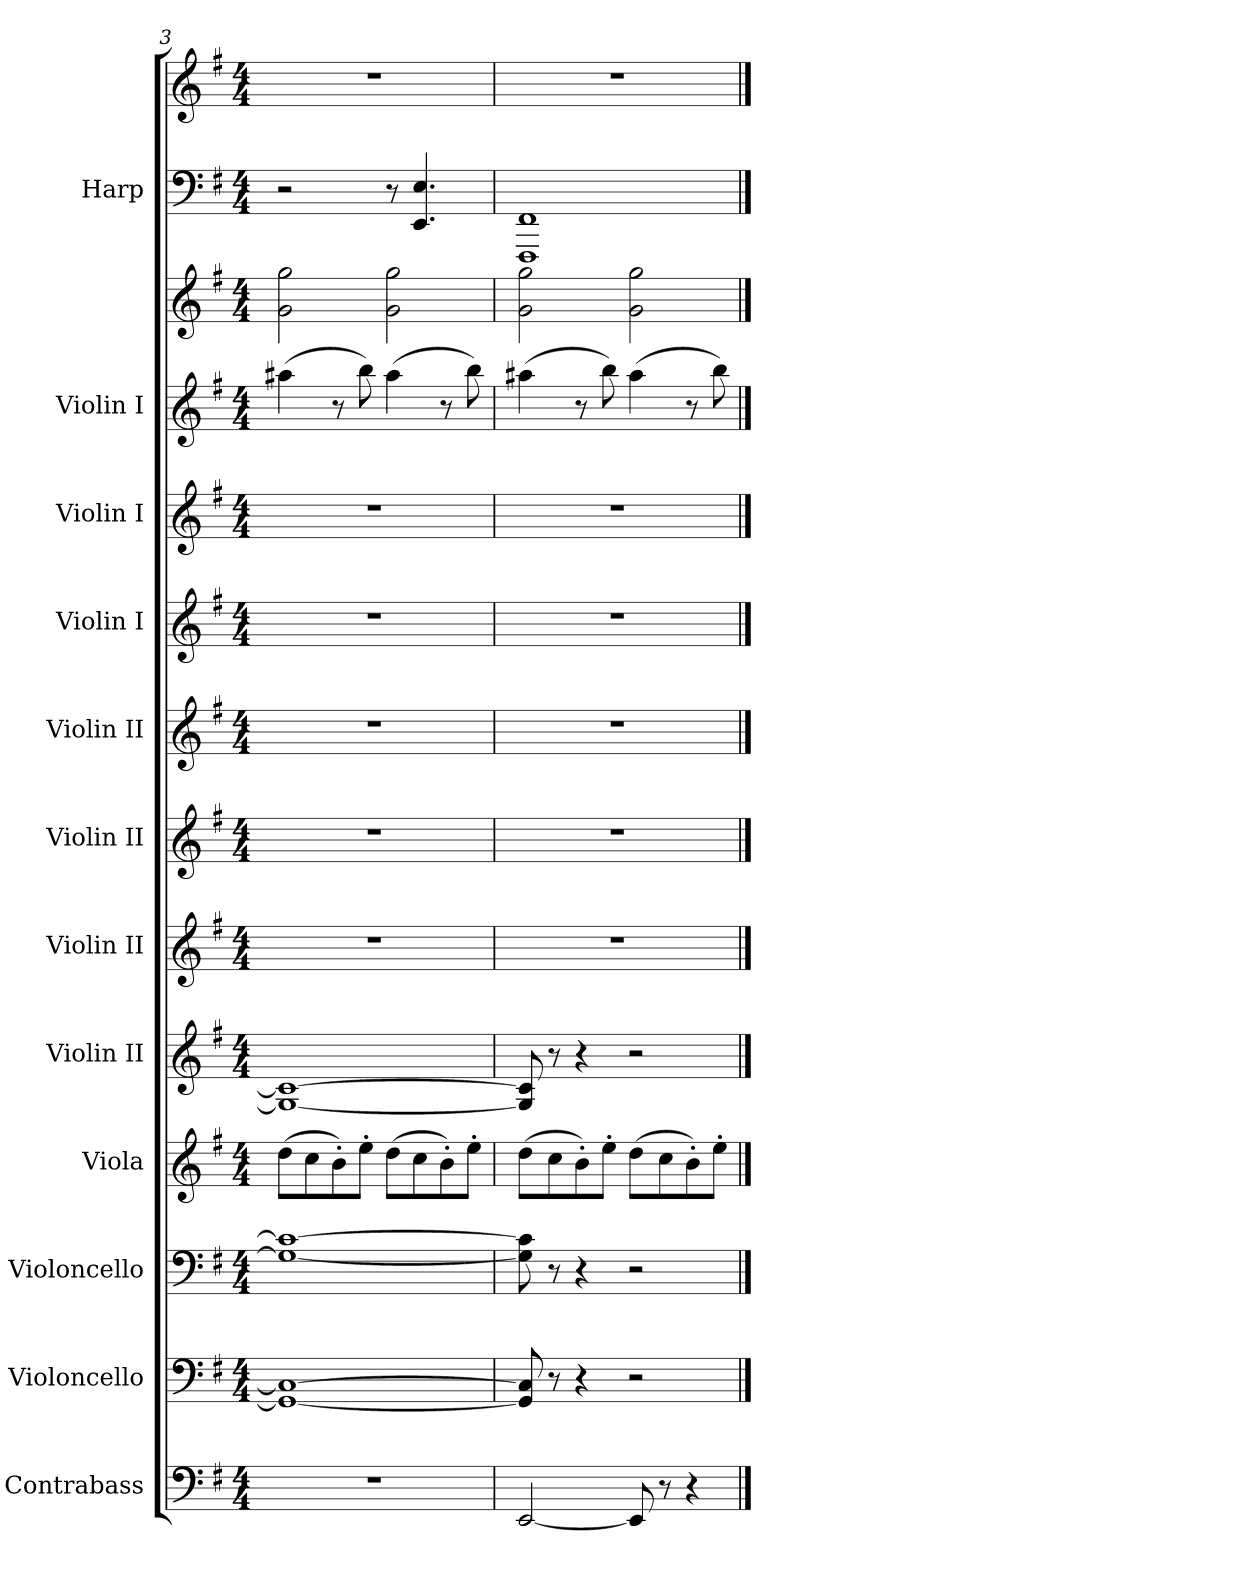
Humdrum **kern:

**kern	**kern	**kern	**kern	**kern	**kern	**kern	**kern	**kern	**kern	**kern	**kern	**kern	**kern
*part13	*part12	*part11	*part10	*part9	*part8	*part7	*part6	*part5	*part4	*part3	*part2	*part1	*part1
*staff14	*staff13	*staff12	*staff11	*staff10	*staff9	*staff8	*staff7	*staff6	*staff5	*staff4	*staff3	*staff2	*staff1
*I"Contrabass	*I"Violoncello	*I"Violoncello	*I"Viola	*I"Violin II	*I"Violin II	*I"Violin II	*I"Violin II	*I"Violin I	*I"Violin I	*I"Violin I	*	*I"Harp	*
*I'Cb.	*I'Vc.	*I'Vc.	*I'Vla.	*I'Vln. II	*I'Vln. II	*I'Vln. II	*I'Vln. II	*I'Vln. I	*I'Vln. I	*I'Vln. I	*	*I'Hp.	*
*clefF4	*clefF4	*clefF4	*clefG2	*clefG2	*clefG2	*clefG2	*clefG2	*clefG2	*clefG2	*clefG2	*clefG2	*clefF4	*clefG2
*k[f#]	*k[f#]	*k[f#]	*k[f#]	*k[f#]	*k[f#]	*k[f#]	*k[f#]	*k[f#]	*k[f#]	*k[f#]	*k[f#]	*k[f#]	*k[f#]
*G:	*G:	*G:	*G:	*G:	*G:	*G:	*G:	*G:	*G:	*G:	*G:	*G:	*G:
*M4/4	*M4/4	*M4/4	*M4/4	*M4/4	*M4/4	*M4/4	*M4/4	*M4/4	*M4/4	*M4/4	*M4/4	*M4/4	*M4/4
=3	=3	=3	=3	=3	=3	=3	=3	=3	=3	=3	=3	=3	=3
1r	1GG_ 1C_	1G_ 1c_	(8ddL	1G_ 1c_	1r	1r	1r	1r	1r	(4aa#X	2g 2gg	2r	1r
.	.	.	8cc	.	.	.	.	.	.	.	.	.	.
.	.	.	8b')	.	.	.	.	.	.	8r	.	.	.
.	.	.	8ee'J	.	.	.	.	.	.	8bb)	.	.	.
.	.	.	(8ddL	.	.	.	.	.	.	(4aa#	2g 2gg	8r	.
.	.	.	8cc	.	.	.	.	.	.	.	.	4.EE 4.E	.
.	.	.	8b')	.	.	.	.	.	.	8r	.	.	.
.	.	.	8ee'J	.	.	.	.	.	.	8bb)	.	.	.
=4	=4	=4	=4	=4	=4	=4	=4	=4	=4	=4	=4	=4	=4
[2EE	8GG] 8C]	8G] 8c]	(8ddL	8G] 8c]	1r	1r	1r	1r	1r	(4aa#X	2g 2gg	1FFF# 1FF#	1r
.	8r	8r	8cc	8r	.	.	.	.	.	.	.	.	.
.	4r	4r	8b')	4r	.	.	.	.	.	8r	.	.	.
.	.	.	8ee'J	.	.	.	.	.	.	8bb)	.	.	.
8EE]	2r	2r	(8ddL	2r	.	.	.	.	.	(4aa#	2g 2gg	.	.
8r	.	.	8cc	.	.	.	.	.	.	.	.	.	.
4r	.	.	8b')	.	.	.	.	.	.	8r	.	.	.
.	.	.	8ee'J	.	.	.	.	.	.	8bb)	.	.	.
==	==	==	==	==	==	==	==	==	==	==	==	==	==
*-	*-	*-	*-	*-	*-	*-	*-	*-	*-	*-	*-	*-	*-
